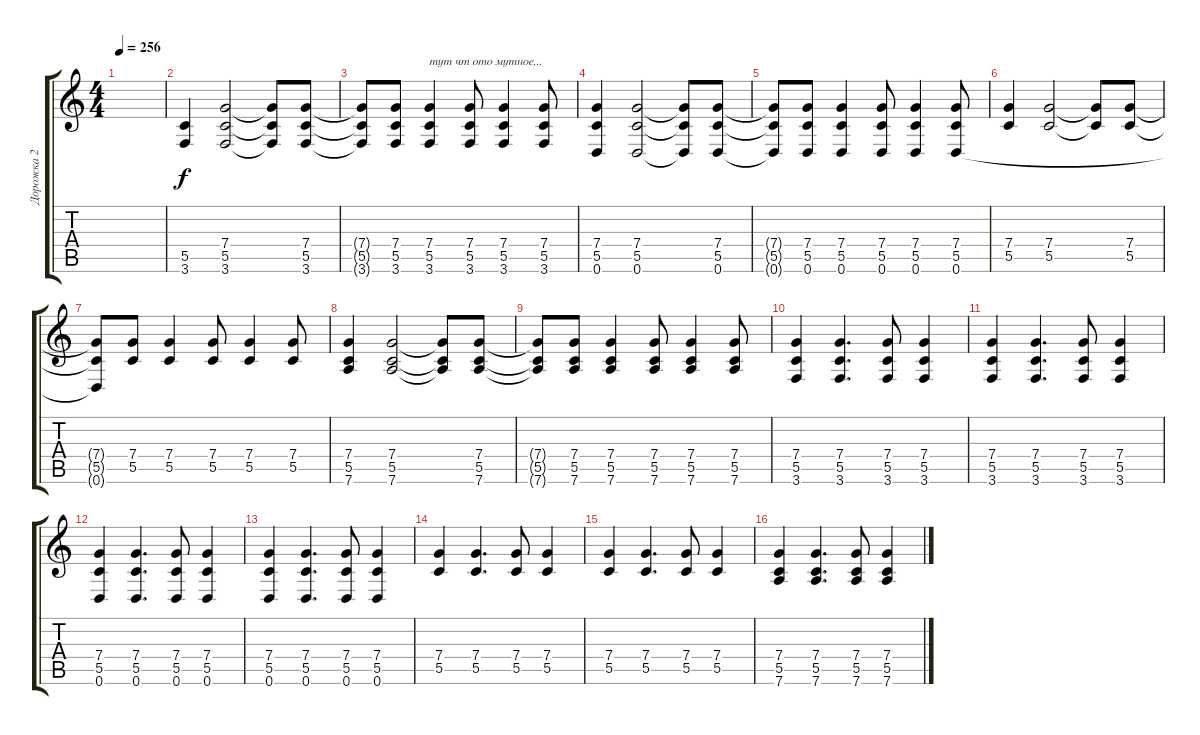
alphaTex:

\track ("Дорожка 2" "Дорожка 2") {instrument electricguitarclean}
\staff {score tabs}
\tuning (D4 A3 F3 C3 G2 D2) {hide}
\ts (4 4)
\tempo 256
\clef g2
\ks c
|
(5.5 3.6).4 (7.4 5.5 3.6).2 (7.4{t} 5.5{t} 3.6{t}).8 (7.4 5.5 3.6).8 |
(7.4{t} 5.5{t} 3.6{t}).8 (7.4 5.5 3.6).8 (7.4 5.5 3.6).4{txt "тут чт ото мутное..."} (7.4 5.5 3.6).8 (7.4 5.5 3.6).4 (7.4 5.5 3.6).8 |
(7.4 5.5 0.6).4 (7.4 5.5 0.6).2 (7.4{t} 5.5{t} 0.6{t}).8 (7.4 5.5 0.6).8 |
(7.4{t} 5.5{t} 0.6{t}).8 (7.4 5.5 0.6).8 (7.4 5.5 0.6).4 (7.4 5.5 0.6).8 (7.4 5.5 0.6).4 (7.4 5.5 0.6).8 |
(7.4 5.5).4 (7.4 5.5).2 (7.4{t} 5.5{t}).8 (7.4 5.5).8 |
(7.4{t} 5.5{t} 0.6{t}).8 (7.4 5.5).8 (7.4 5.5).4 (7.4 5.5).8 (7.4 5.5).4 (7.4 5.5).8 |
(7.4 5.5 7.6).4 (7.4 5.5 7.6).2 (7.4{t} 5.5{t} 7.6{t}).8 (7.4 5.5 7.6).8 |
(7.4{t} 5.5{t} 7.6{t}).8 (7.4 5.5 7.6).8 (7.4 5.5 7.6).4 (7.4 5.5 7.6).8 (7.4 5.5 7.6).4 (7.4 5.5 7.6).8 |
(7.4 5.5 3.6).4 (7.4 5.5 3.6).4{d} (7.4 5.5 3.6).8 (7.4 5.5 3.6).4 |
(7.4 5.5 3.6).4 (7.4 5.5 3.6).4{d} (7.4 5.5 3.6).8 (7.4 5.5 3.6).4 |
(7.4 5.5 0.6).4 (7.4 5.5 0.6).4{d} (7.4 5.5 0.6).8 (7.4 5.5 0.6).4 |
(7.4 5.5 0.6).4 (7.4 5.5 0.6).4{d} (7.4 5.5 0.6).8 (7.4 5.5 0.6).4 |
(7.4 5.5).4 (7.4 5.5).4{d} (7.4 5.5).8 (7.4 5.5).4 |
(7.4 5.5).4 (7.4 5.5).4{d} (7.4 5.5).8 (7.4 5.5).4 |
(7.4 5.5 7.6).4 (7.4 5.5 7.6).4{d} (7.4 5.5 7.6).8 (7.4 5.5 7.6).4
